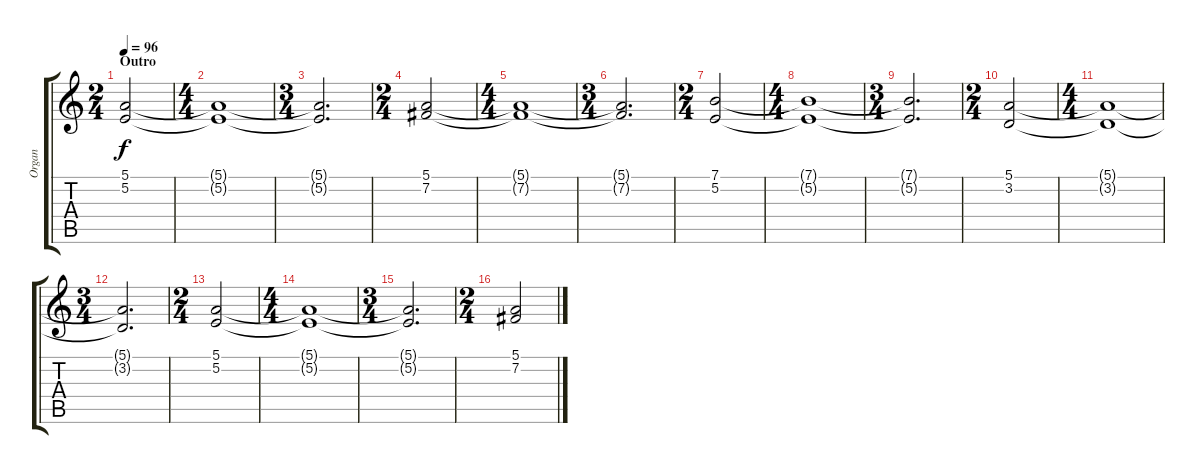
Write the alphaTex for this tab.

\track ("Organ" "Organ") {instrument percussiveorgan}
\staff {score tabs}
\tuning (E4 B3 G3 D3 A2 E2) {hide}
\ts (2 4)
\section ("" "Outro")
\tempo 96
\clef g2
\ks c
(5.1 5.2).2{dy f} |
\ts (4 4)
(5.1{t} 5.2{t}).1 |
\ts (3 4)
(5.1{t} 5.2{t}).2{d} |
\ts (2 4)
(5.1 7.2).2 |
\ts (4 4)
(5.1{t} 7.2{t}).1 |
\ts (3 4)
(5.1{t} 7.2{t}).2{d} |
\ts (2 4)
(7.1 5.2).2 |
\ts (4 4)
(7.1{t} 5.2{t}).1 |
\ts (3 4)
(7.1{t} 5.2{t}).2{d} |
\ts (2 4)
(5.1 3.2).2 |
\ts (4 4)
(5.1{t} 3.2{t}).1 |
\ts (3 4)
(5.1{t} 3.2{t}).2{d} |
\ts (2 4)
(5.1 5.2).2 |
\ts (4 4)
(5.1{t} 5.2{t}).1 |
\ts (3 4)
(5.1{t} 5.2{t}).2{d} |
\ts (2 4)
(5.1 7.2).2
